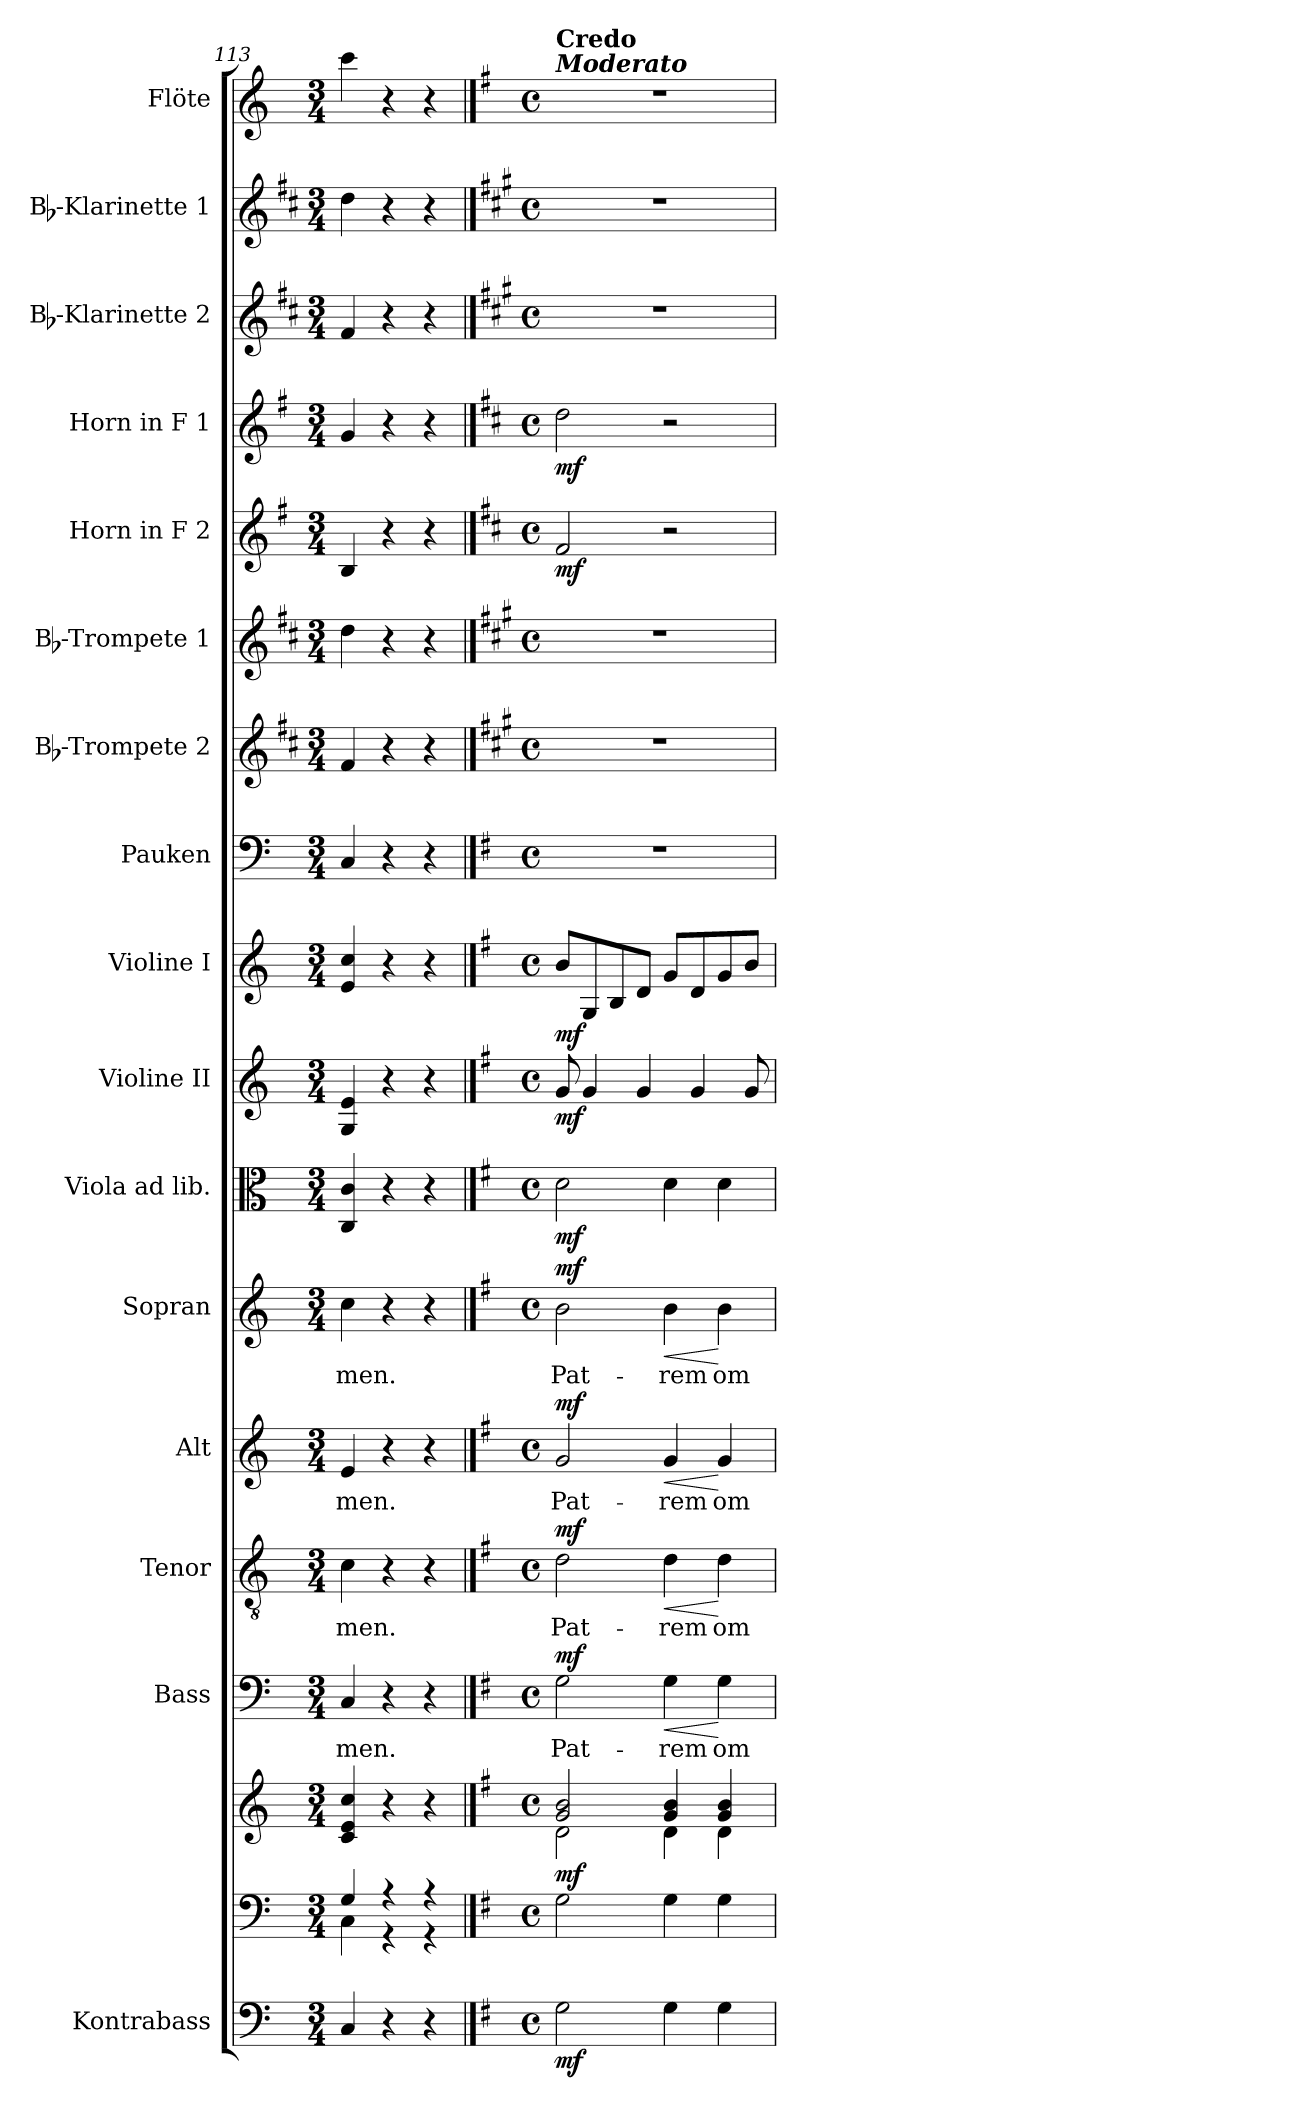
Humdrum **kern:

**kern	**dynam	**kern	**kern	**dynam	**kern	**text	**dynam	**kern	**text	**dynam	**kern	**text	**dynam	**kern	**text	**dynam	**kern	**dynam	**kern	**dynam	**kern	**dynam	**kern	**kern	**kern	**kern	**dynam	**kern	**dynam	**kern	**kern	**kern
*part17	*part17	*part16	*part16	*part16	*part15	*part15	*part15	*part14	*part14	*part14	*part13	*part13	*part13	*part12	*part12	*part12	*part11	*part11	*part10	*part10	*part9	*part9	*part8	*part7	*part6	*part5	*part5	*part4	*part4	*part3	*part2	*part1
*staff18	*staff18	*staff17	*staff16	*staff16/17	*staff15	*staff15	*staff15	*staff14	*staff14	*staff14	*staff13	*staff13	*staff13	*staff12	*staff12	*staff12	*staff11	*staff11	*staff10	*staff10	*staff9	*staff9	*staff8	*staff7	*staff6	*staff5	*staff5	*staff4	*staff4	*staff3	*staff2	*staff1
*I"Kontrabass	*	*	*	*	*I"Bass	*	*	*I"Tenor	*	*	*I"Alt	*	*	*I"Sopran	*	*	*I"Viola ad lib.	*	*I"Violine II	*	*I"Violine I	*	*I"Pauken	*I"Bb-Trompete 2	*I"Bb-Trompete 1	*I"Horn in F 2	*	*I"Horn in F 1	*	*I"Bb-Klarinette 2	*I"Bb-Klarinette 1	*I"Flöte
*I'Kb.	*	*	*	*	*I'B.	*	*	*I'T.	*	*	*I'A.	*	*	*I'S.	*	*	*I'Vla.	*	*I'Vl. II	*	*I'Vl. I	*	*I'Pk.	*I'Bb Trp. 2	*I'Bb Trp. 1	*	*	*	*	*I'Bb Kl. 2	*I'Bb Kl. 1	*I'Fl.
*clefF4	*	*clefF4	*clefG2	*	*clefF4	*	*	*clefGv2	*	*	*clefG2	*	*	*clefG2	*	*	*clefC3	*	*clefG2	*	*clefG2	*	*clefF4	*clefG2	*clefG2	*clefG2	*	*clefG2	*	*clefG2	*clefG2	*clefG2
*ITrd7c12	*	*	*	*	*	*	*	*	*	*	*	*	*	*	*	*	*	*	*	*	*	*	*	*ITrd1c2	*ITrd1c2	*ITrd4c7	*	*ITrd4c7	*	*ITrd1c2	*ITrd1c2	*
*k[]	*	*k[]	*k[]	*	*k[]	*	*	*k[]	*	*	*k[]	*	*	*k[]	*	*	*k[]	*	*k[]	*	*k[]	*	*k[]	*k[]	*k[]	*k[]	*	*k[]	*	*k[]	*k[]	*k[]
*C:	*	*C:	*C:	*	*C:	*	*	*C:	*	*	*C:	*	*	*C:	*	*	*C:	*	*C:	*	*C:	*	*C:	*C:	*C:	*C:	*	*C:	*	*C:	*C:	*C:
*M3/4	*	*M3/4	*M3/4	*	*M3/4	*	*	*M3/4	*	*	*M3/4	*	*	*M3/4	*	*	*M3/4	*	*M3/4	*	*M3/4	*	*M3/4	*M3/4	*M3/4	*M3/4	*	*M3/4	*	*M3/4	*M3/4	*M3/4
=113	=113	=113	=113	=113	=113	=113	=113	=113	=113	=113	=113	=113	=113	=113	=113	=113	=113	=113	=113	=113	=113	=113	=113	=113	=113	=113	=113	=113	=113	=113	=113	=113
*	*	*^	*	*	*	*	*	*	*	*	*	*	*	*	*	*	*	*	*	*	*	*	*	*	*	*	*	*	*	*	*	*
!	!	!	!	!	!	!	!LO:LY:b	!	!	!LO:LY:b	!	!	!LO:LY:b	!	!	!LO:LY:b	!	!	!	!	!	!	!	!	!	!	!	!	!	!	!	!	!
4CC/	.	4G/	4C\	4c/ 4e/ 4cc/	.	4C/	-men.	.	4c\	-men.	.	4e/	-men.	.	4cc\	-men.	.	4C/ 4c/	.	4G/ 4e/	.	4e/ 4cc/	.	4C/	4e/	4cc\	4E/	.	4c/	.	4e/	4cc\	4ccc\
4r	.	4r	4r	4r	.	4r	.	.	4r	.	.	4r	.	.	4r	.	.	4r	.	4r	.	4r	.	4r	4r	4r	4r	.	4r	.	4r	4r	4r
4r	.	4r	4r	4r	.	4r	.	.	4r	.	.	4r	.	.	4r	.	.	4r	.	4r	.	4r	.	4r	4r	4r	4r	.	4r	.	4r	4r	4r
*	*	*v	*v	*	*	*	*	*	*	*	*	*	*	*	*	*	*	*	*	*	*	*	*	*	*	*	*	*	*	*	*	*	*
!!LO:PB:g=z
==114	==114	==114	==114	==114	==114	==114	==114	==114	==114	==114	==114	==114	==114	==114	==114	==114	==114	==114	==114	==114	==114	==114	==114	==114	==114	==114	==114	==114	==114	==114	==114	==114
*k[f#]	*	*k[f#]	*k[f#]	*	*k[f#]	*	*	*k[f#]	*	*	*k[f#]	*	*	*k[f#]	*	*	*k[f#]	*	*k[f#]	*	*k[f#]	*	*k[f#]	*k[f#]	*k[f#]	*k[f#]	*	*k[f#]	*	*k[f#]	*k[f#]	*k[f#]
*G:	*	*G:	*G:	*	*G:	*	*	*G:	*	*	*G:	*	*	*G:	*	*	*G:	*	*G:	*	*G:	*	*G:	*G:	*G:	*G:	*	*G:	*	*G:	*G:	*G:
*M4/4	*	*M4/4	*M4/4	*	*M4/4	*	*	*M4/4	*	*	*M4/4	*	*	*M4/4	*	*	*M4/4	*	*M4/4	*	*M4/4	*	*M4/4	*M4/4	*M4/4	*M4/4	*	*M4/4	*	*M4/4	*M4/4	*M4/4
*met(c)	*	*met(c)	*met(c)	*	*met(c)	*	*	*met(c)	*	*	*met(c)	*	*	*met(c)	*	*	*met(c)	*	*met(c)	*	*met(c)	*	*met(c)	*met(c)	*met(c)	*met(c)	*	*met(c)	*	*met(c)	*met(c)	*met(c)
*	*	*^	*^	*	*	*	*	*	*	*	*	*	*	*	*	*	*	*	*	*	*	*	*	*	*	*	*	*	*	*	*	*
!	!	!	!	!	!	!	!	!	!	!	!	!	!	!	!	!	!	!	!	!	!	!	!	!	!	!	!	!	!	!	!	!	!	!LO:TX:a:Bi:t=Moderato
!	!	!	!	!	!	!	!	!	!	!	!	!	!	!	!	!	!	!	!	!	!	!	!	!	!	!	!	!	!	!	!	!	!	!LO:TX:a:B:t=Credo
!	!LO:DY:b	!	!	!	!	!LO:DY:b	!	!LO:LY:b	!LO:DY:a	!	!LO:LY:b	!LO:DY:a	!	!LO:LY:b	!LO:DY:a	!	!LO:LY:b	!LO:DY:a	!	!LO:DY:b	!	!LO:DY:b	!	!LO:DY:b	!	!	!	!	!LO:DY:b	!	!LO:DY:b	!	!	!
*	*	*v	*v	*	*	*	*	*	*	*	*	*	*	*	*	*	*	*	*	*	*	*	*	*	*	*	*	*	*	*	*	*	*	*
2GG\	mf	2G\	2g/ 2b/	2d\	mf	2G\	Pat-	mf	2d\	Pat-	mf	2g/	Pat-	mf	2b\	Pat-	mf	2d\	mf	8g/	mf	8b/L	mf	1r	1r	1r	2B/	mf	2g\	mf	1r	1r	1r
.	.	.	.	.	.	.	.	.	.	.	.	.	.	.	.	.	.	.	.	4g/	.	8G/	.	.	.	.	.	.	.	.	.	.	.
.	.	.	.	.	.	.	.	.	.	.	.	.	.	.	.	.	.	.	.	.	.	8B/	.	.	.	.	.	.	.	.	.	.	.
.	.	.	.	.	.	.	.	.	.	.	.	.	.	.	.	.	.	.	.	4g/	.	8d/J	.	.	.	.	.	.	.	.	.	.	.
!	!	!	!	!	!	!	!LO:LY:b	!LO:HP:b	!	!LO:LY:b	!LO:HP:b	!	!LO:LY:b	!LO:HP:b	!	!LO:LY:b	!LO:HP:b	!	!	!	!	!	!	!	!	!	!	!	!	!	!	!	!
4GG\	.	4G\	4g/ 4b/	4d\	.	4G\	-rem	<	4d\	-rem	<	4g/	-rem	<	4b\	-rem	<	4d\	.	.	.	8g/L	.	.	.	.	2r	.	2r	.	.	.	.
.	.	.	.	.	.	.	.	.	.	.	.	.	.	.	.	.	.	.	.	4g/	.	8d/	.	.	.	.	.	.	.	.	.	.	.
!	!	!	!	!	!	!	!LO:LY:b	!	!	!LO:LY:b	!	!	!LO:LY:b	!	!	!LO:LY:b	!	!	!	!	!	!	!	!	!	!	!	!	!	!	!	!	!
4GG\	.	4G\	4g/ 4b/	4d\	.	4G\	om-	[	4d\	om-	[	4g/	om-	[	4b\	om-	[	4d\	.	.	.	8g/	.	.	.	.	.	.	.	.	.	.	.
.	.	.	.	.	.	.	.	.	.	.	.	.	.	.	.	.	.	.	.	8g/	.	8b/J	.	.	.	.	.	.	.	.	.	.	.
*	*	*	*v	*v	*	*	*	*	*	*	*	*	*	*	*	*	*	*	*	*	*	*	*	*	*	*	*	*	*	*	*	*	*
=	=	=	=	=	=	=	=	=	=	=	=	=	=	=	=	=	=	=	=	=	=	=	=	=	=	=	=	=	=	=	=	=
*-	*-	*-	*-	*-	*-	*-	*-	*-	*-	*-	*-	*-	*-	*-	*-	*-	*-	*-	*-	*-	*-	*-	*-	*-	*-	*-	*-	*-	*-	*-	*-	*-
